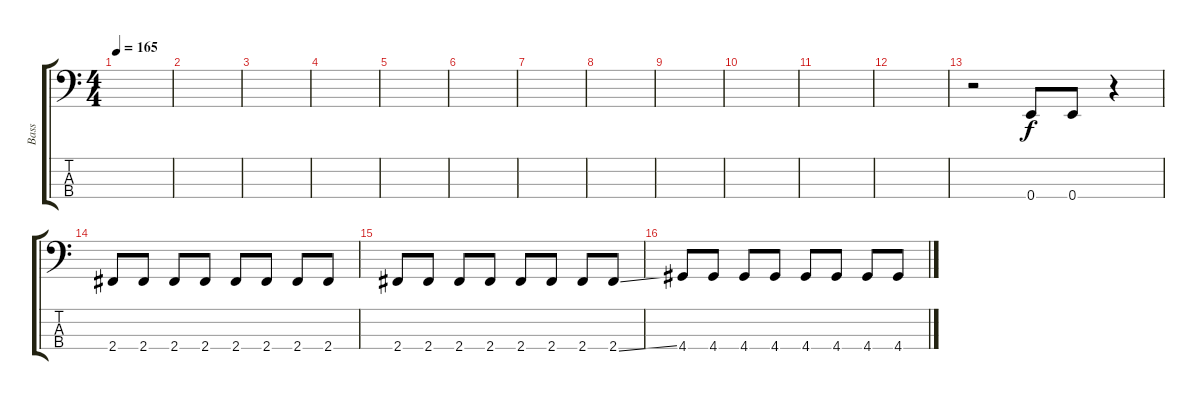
\track ("Bass" "Bass") {instrument electricbasspick}
\staff {score tabs}
\tuning (G2 D2 A1 E1) {hide}
\ts (4 4)
\tempo 165
\clef f4
\ks c
|
|
|
|
|
|
|
|
|
|
|
|
r.2 0.4.8 0.4.8 r.4 |
2.4.8 2.4.8 2.4.8 2.4.8 2.4.8 2.4.8 2.4.8 2.4.8 |
2.4.8 2.4.8 2.4.8 2.4.8 2.4.8 2.4.8 2.4.8 2.4{ss}.8 |
4.4.8 4.4.8 4.4.8 4.4.8 4.4.8 4.4.8 4.4.8 4.4.8
